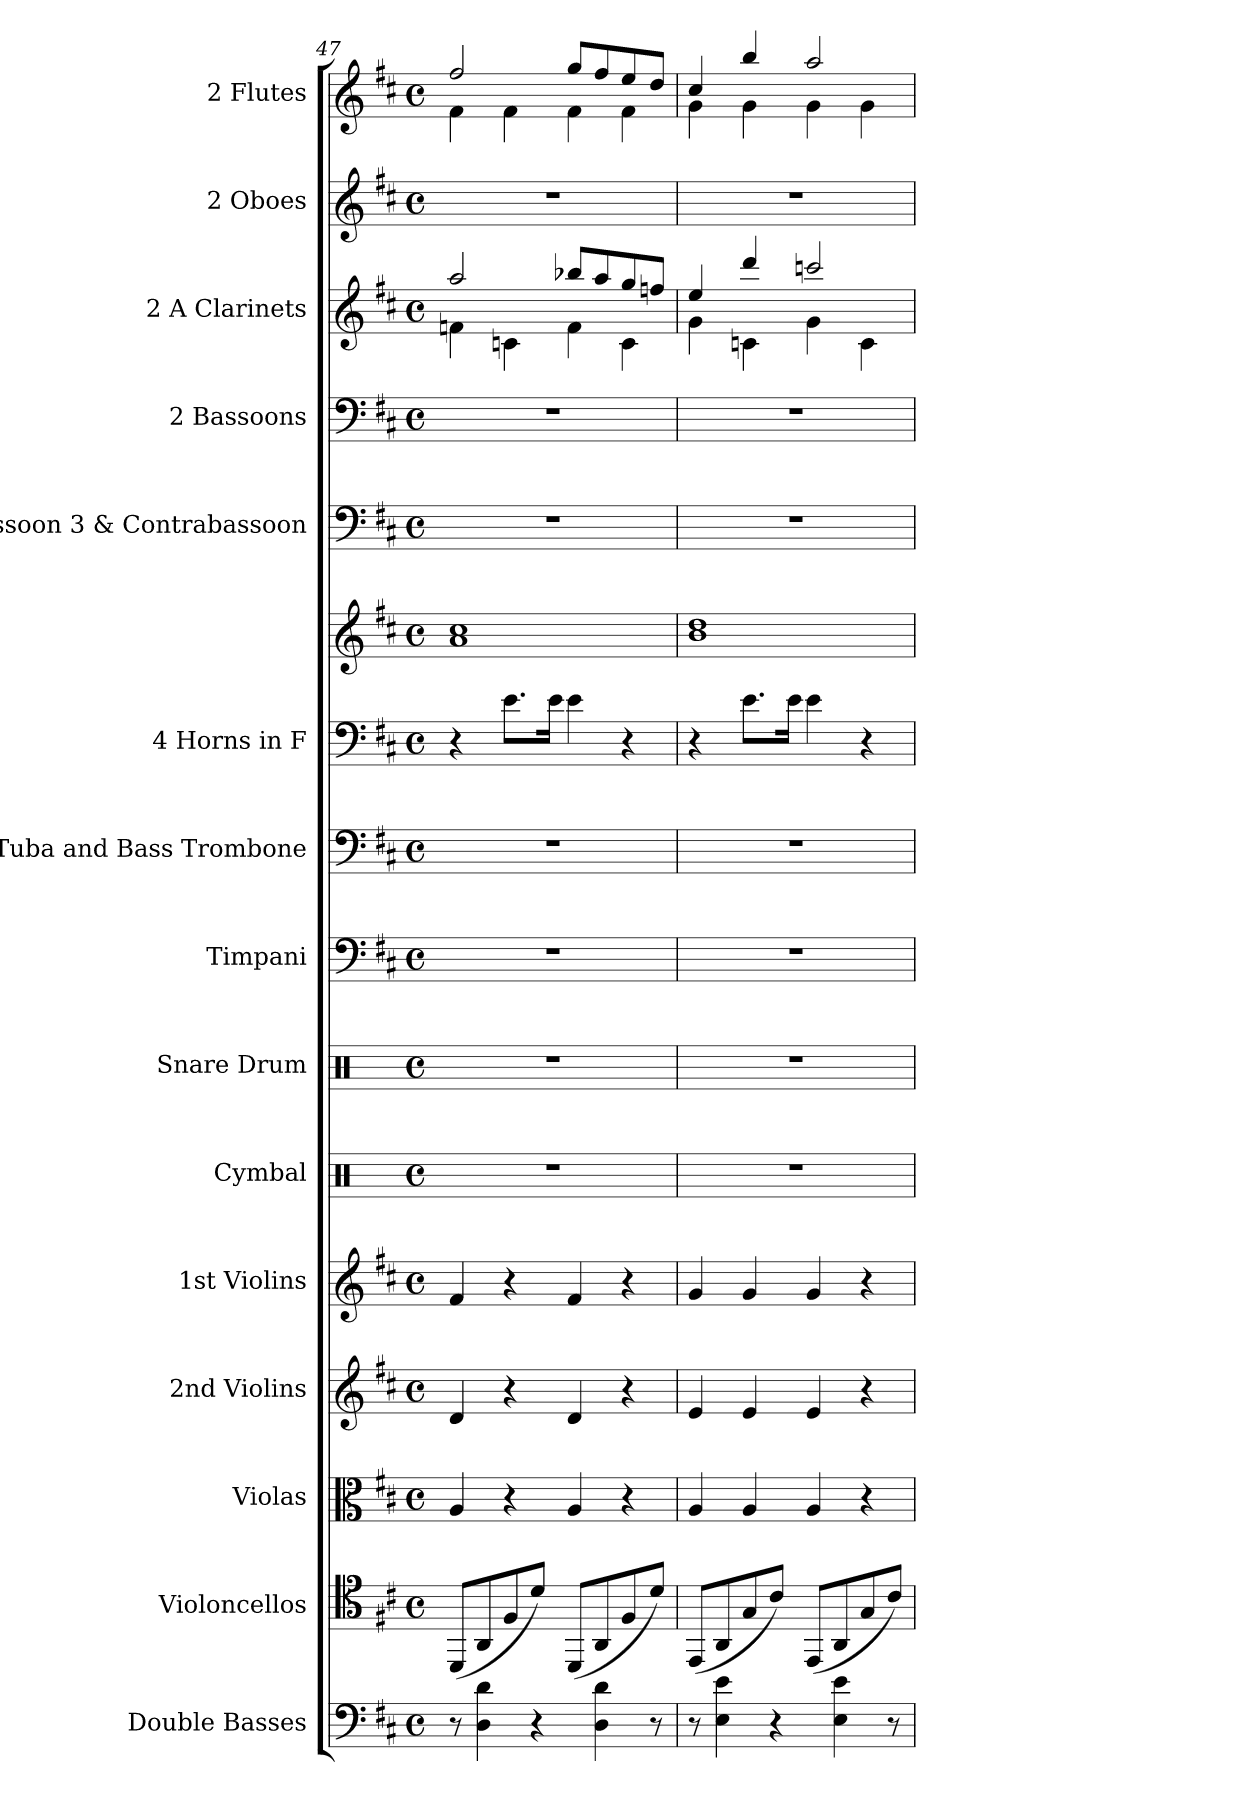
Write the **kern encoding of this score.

**kern	**kern	**kern	**kern	**kern	**kern	**kern	**kern	**kern	**kern	**kern	**kern	**kern	**kern	**kern	**kern
*part15	*part14	*part13	*part12	*part11	*part10	*part9	*part8	*part7	*part6	*part6	*part5	*part4	*part3	*part2	*part1
*staff16	*staff15	*staff14	*staff13	*staff12	*staff11	*staff10	*staff9	*staff8	*staff7	*staff6	*staff5	*staff4	*staff3	*staff2	*staff1
*I"Double Basses	*I"Violoncellos	*I"Violas	*I"2nd Violins	*I"1st Violins	*I"Cymbal	*I"Snare Drum	*I"Timpani	*I"Tuba and  Bass Trombone	*I"4 Horns in F	*	*I"Bassoon 3 &amp; Contrabassoon	*I"2 Bassoons	*I"2 A Clarinets	*I"2 Oboes	*I"2 Flutes
*	*	*	*	*	*I'Cym	*I'Sn Dr	*I'Timp	*I'Tba	*I'Hn	*	*I'Bsn	*I'Bsn	*I'Cl	*I'Ob	*I'Fl
*clefF4	*clefC4	*clefC3	*clefG2	*clefG2	*clefX	*clefX	*clefF4	*clefF4	*clefF4	*clefG2	*clefF4	*clefF4	*clefG2	*clefG2	*clefG2
*ITrd7c12	*	*	*	*	*	*	*	*	*ITrd4c7	*ITrd4c7	*	*	*ITrd2c3	*	*
*k[f#c#]	*k[f#c#]	*k[f#c#]	*k[f#c#]	*k[f#c#]	*k[]	*k[]	*k[f#c#]	*k[f#c#]	*k[f#]	*k[f#]	*k[f#c#]	*k[f#c#]	*k[f#c#g#d#a#]	*k[f#c#]	*k[f#c#]
*M4/4	*M4/4	*M4/4	*M4/4	*M4/4	*M4/4	*M4/4	*M4/4	*M4/4	*M4/4	*M4/4	*M4/4	*M4/4	*M4/4	*M4/4	*M4/4
*met(c)	*met(c)	*met(c)	*met(c)	*met(c)	*met(c)	*met(c)	*met(c)	*met(c)	*met(c)	*met(c)	*met(c)	*met(c)	*met(c)	*met(c)	*met(c)
=47	=47	=47	=47	=47	=47	=47	=47	=47	=47	=47	=47	=47	=47	=47	=47
*	*	*	*	*	*	*	*	*	*	*	*	*	*^	*	*^
8r	(<8DD/L	4A/	4d/	4f#/	1r	1r	1r	1r	4r	1d 1f#	1r	1r	2ff#/	4dn\	1r	2ff#/	4f#\
4DD\ 4D\	8AA/	.	.	.	.	.	.	.	.	.	.	.	.	.	.	.	.
.	8F#/	4r	4r	4r	.	.	.	.	8.A\L	.	.	.	.	4An\	.	.	4f#\
4r	8d/J)	.	.	.	.	.	.	.	.	.	.	.	.	.	.	.	.
.	.	.	.	.	.	.	.	.	16A\Jk	.	.	.	.	.	.	.	.
.	(<8DD/L	4A/	4d/	4f#/	.	.	.	.	4A\	.	.	.	8ggn/L	4d\	.	8gg/L	4f#\
4DD\ 4D\	8AA/	.	.	.	.	.	.	.	.	.	.	.	8ff#/	.	.	8ff#/	.
.	8F#/	4r	4r	4r	.	.	.	.	4r	.	.	.	8ee/	4A\	.	8ee/	4f#\
8r	8d/J)	.	.	.	.	.	.	.	.	.	.	.	8ddn/J	.	.	8dd/J	.
=48	=48	=48	=48	=48	=48	=48	=48	=48	=48	=48	=48	=48	=48	=48	=48	=48	=48
8r	(<8EE/L	4A/	4e/	4g/	1r	1r	1r	1r	4r	1e 1g	1r	1r	4cc#/	4e\	1r	4cc#/	4g\
4EE\ 4E\	8AA/	.	.	.	.	.	.	.	.	.	.	.	.	.	.	.	.
.	8G/	4A/	4e/	4g/	.	.	.	.	8.A\L	.	.	.	4bb/	4An\	.	4bb/	4g\
4r	8c#/J)	.	.	.	.	.	.	.	.	.	.	.	.	.	.	.	.
.	.	.	.	.	.	.	.	.	16A\Jk	.	.	.	.	.	.	.	.
.	(<8EE/L	4A/	4e/	4g/	.	.	.	.	4A\	.	.	.	2aan/	4e\	.	2aa/	4g\
4EE\ 4E\	8AA/	.	.	.	.	.	.	.	.	.	.	.	.	.	.	.	.
.	8G/	4r	4r	4r	.	.	.	.	4r	.	.	.	.	4A\	.	.	4g\
8r	8c#/J)	.	.	.	.	.	.	.	.	.	.	.	.	.	.	.	.
*	*	*	*	*	*	*	*	*	*	*	*	*	*v	*v	*	*v	*v
=	=	=	=	=	=	=	=	=	=	=	=	=	=	=	=
*-	*-	*-	*-	*-	*-	*-	*-	*-	*-	*-	*-	*-	*-	*-	*-
